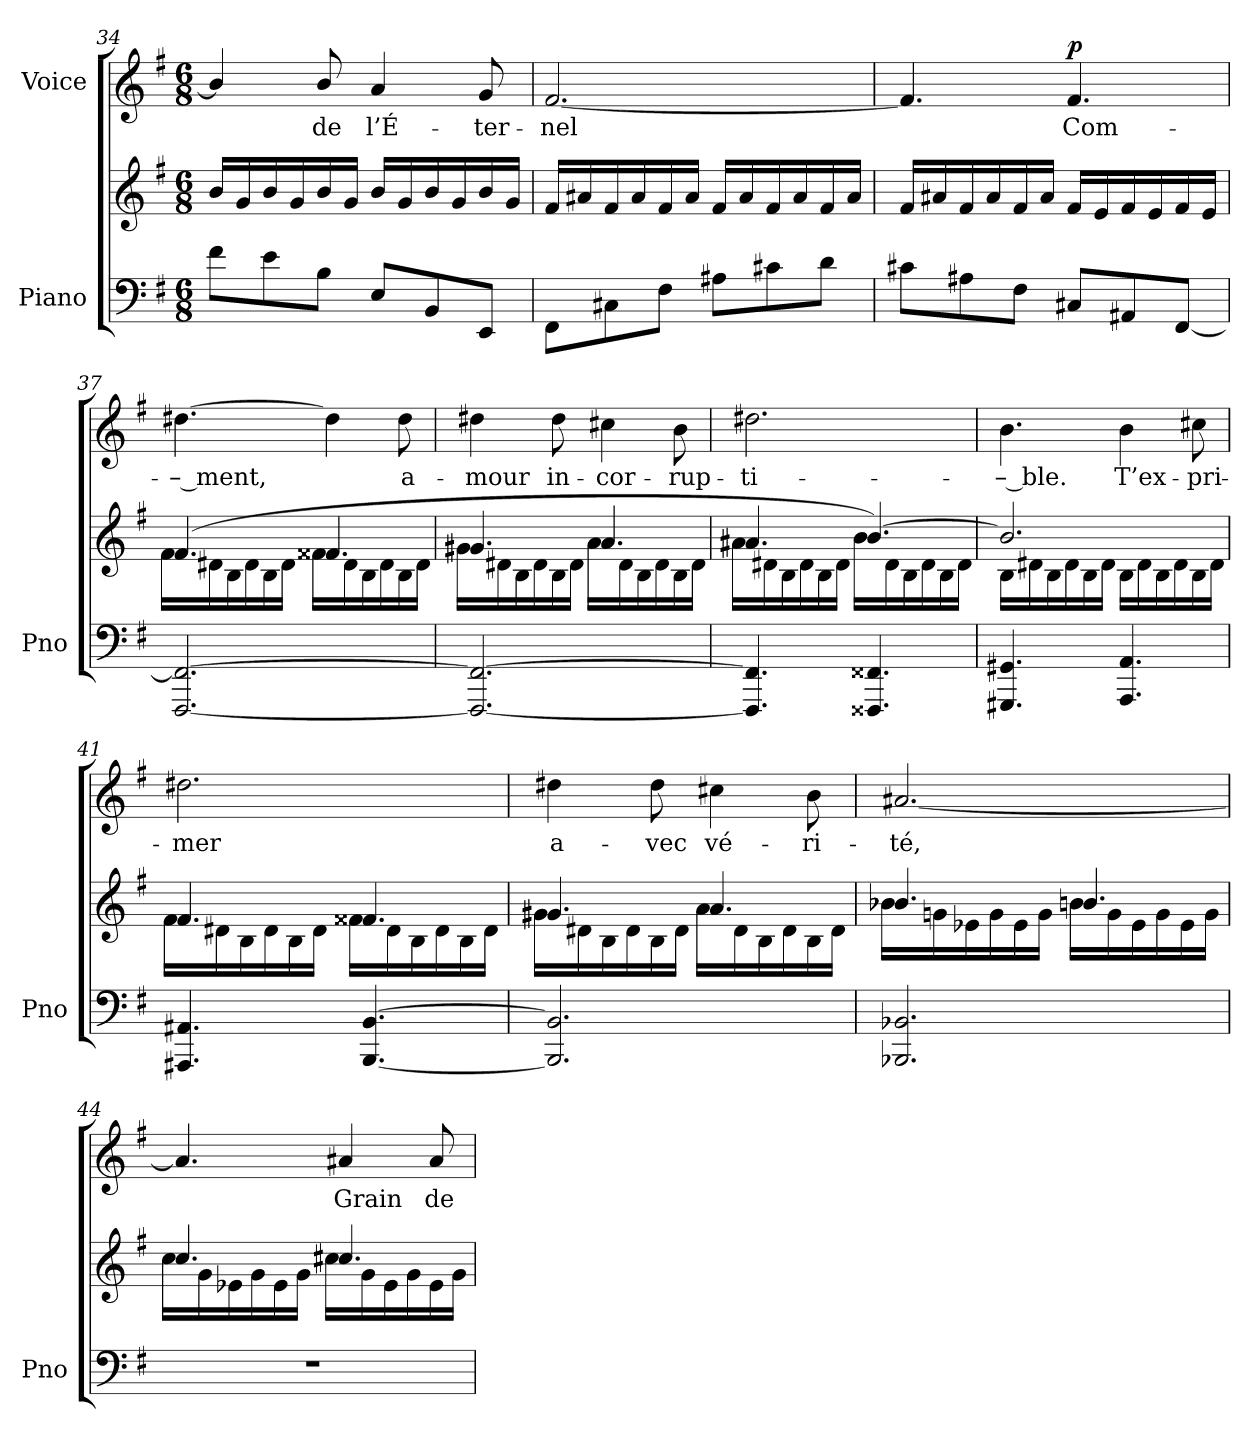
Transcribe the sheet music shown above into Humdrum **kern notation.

**kern	**kern	**kern	**text	**dynam
*part2	*part2	*part1	*part1	*part1
*staff3	*staff2	*staff1	*staff1	*staff1
*I"Piano	*	*I"Voice	*	*
*I'Pno	*	*	*	*
!!LO:PB:g=z
*clefF4	*clefG2	*clefG2	*	*
*k[f#]	*k[f#]	*k[f#]	*	*
*M6/8	*M6/8	*M6/8	*	*
=34	=34	=34	=34	=34
8f#\L	16b/LL	4b/]	.	.
.	16g/	.	.	.
8e\	16b/	.	.	.
.	16g/	.	.	.
!	!	!	!LO:LY:b	!
8B\J	16b/	8b/	de	.
.	16g/JJ	.	.	.
!	!	!	!LO:LY:b	!
8E/L	16b/LL	4a/	l’É-	.
.	16g/	.	.	.
8BB/	16b/	.	.	.
.	16g/	.	.	.
!	!	!	!LO:LY:b	!
8EE/J	16b/	8g/	-ter-	.
.	16g/JJ	.	.	.
=35	=35	=35	=35	=35
!	!	!	!LO:LY:b	!
8FF#\L	16f#/LL	[2.f#/	-nel	.
.	16a#X/	.	.	.
8C#X\	16f#/	.	.	.
.	16a#/	.	.	.
8F#\J	16f#/	.	.	.
.	16a#/JJ	.	.	.
8A#X\L	16f#/LL	.	.	.
.	16a#/	.	.	.
8c#X\	16f#/	.	.	.
.	16a#/	.	.	.
8d\J	16f#/	.	.	.
.	16a#/JJ	.	.	.
=36	=36	=36	=36	=36
8c#X\L	16f#/LL	4.f#/]	.	.
.	16a#X/	.	.	.
8A#X\	16f#/	.	.	.
.	16a#/	.	.	.
8F#\J	16f#/	.	.	.
.	16a#/JJ	.	.	.
!	!	!	!LO:LY:b	!LO:DY:a
8C#X/L	16f#/LL	4.f#/	Com-	p
.	16e/	.	.	.
8AA#X/	16f#/	.	.	.
.	16e/	.	.	.
[8FF#/J	16f#/	.	.	.
.	16e/JJ	.	.	.
!!LO:LB:g=z
=37	=37	=37	=37	=37
*	*^	*	*	*
!	!	!	!	!LO:LY:b	!
[2.FFF#/ 2.FF#/_	(>4.f#/	16f#\LL	[4.dd#X\	-– ment,	.
.	.	16d#X\	.	.	.
.	.	16B\	.	.	.
.	.	16d#\	.	.	.
.	.	16B\	.	.	.
.	.	16d#\JJ	.	.	.
.	4.f##X/	16f##X\LL	4dd#\]	.	.
.	.	16d#\	.	.	.
.	.	16B\	.	.	.
.	.	16d#\	.	.	.
!	!	!	!	!LO:LY:b	!
.	.	16B\	8dd#\	a-	.
.	.	16d#\JJ	.	.	.
=38	=38	=38	=38	=38	=38
!	!	!	!	!LO:LY:b	!
2.FFF#/_ 2.FF#/_	4.g#X/	16g#\LL	4dd#X\	-mour	.
.	.	16d#X\	.	.	.
.	.	16B\	.	.	.
.	.	16d#\	.	.	.
!	!	!	!	!LO:LY:b	!
.	.	16B\	8dd#\	in-	.
.	.	16d#\JJ	.	.	.
!	!	!	!	!LO:LY:b	!
.	4.a/	16a\LL	4cc#X\	-cor-	.
.	.	16d#\	.	.	.
.	.	16B\	.	.	.
.	.	16d#\	.	.	.
!	!	!	!	!LO:LY:b	!
.	.	16B\	8b\	-rup-	.
.	.	16d#\JJ	.	.	.
=39	=39	=39	=39	=39	=39
!	!	!	!	!LO:LY:b	!
4.FFF#/] 4.FF#/]	4.a#X/	16a#\LL	2.dd#X\	-ti-	.
.	.	16d#X\	.	.	.
.	.	16B\	.	.	.
.	.	16d#\	.	.	.
.	.	16B\	.	.	.
.	.	16d#\JJ	.	.	.
4.FFF##X/ 4.FF##X/	[4.b/)	16b\LL	.	.	.
.	.	16d#\	.	.	.
.	.	16B\	.	.	.
.	.	16d#\	.	.	.
.	.	16B\	.	.	.
.	.	16d#\JJ	.	.	.
!!LO:LB:g=z
=40	=40	=40	=40	=40	=40
!	!	!	!	!LO:LY:b	!
4.GGG#X/ 4.GG#X/	2.b/]	16B\LL	4.b\	-– ble.	.
.	.	16d#X\	.	.	.
.	.	16B\	.	.	.
.	.	16d#\	.	.	.
.	.	16B\	.	.	.
.	.	16d#\JJ	.	.	.
!	!	!	!	!LO:LY:b	!
4.AAA/ 4.AA/	.	16B\LL	4b\	T’ex-	.
.	.	16d#\	.	.	.
.	.	16B\	.	.	.
.	.	16d#\	.	.	.
!	!	!	!	!LO:LY:b	!
.	.	16B\	8cc#X\	-pri-	.
.	.	16d#\JJ	.	.	.
=41	=41	=41	=41	=41	=41
!	!	!	!	!LO:LY:b	!
4.AAA#X/ 4.AA#X/	4.f#/	16f#\LL	2.dd#X\	-mer	.
.	.	16d#X\	.	.	.
.	.	16B\	.	.	.
.	.	16d#\	.	.	.
.	.	16B\	.	.	.
.	.	16d#\JJ	.	.	.
[4.BBB/ [4.BB/	4.f##X/	16f##X\LL	.	.	.
.	.	16d#\	.	.	.
.	.	16B\	.	.	.
.	.	16d#\	.	.	.
.	.	16B\	.	.	.
.	.	16d#\JJ	.	.	.
!!LO:LB:g=z
=42	=42	=42	=42	=42	=42
!	!	!	!	!LO:LY:b	!
2.BBB/] 2.BB/]	4.g#X/	16g#\LL	4dd#X\	a-	.
.	.	16d#X\	.	.	.
.	.	16B\	.	.	.
.	.	16d#\	.	.	.
!	!	!	!	!LO:LY:b	!
.	.	16B\	8dd#\	-vec	.
.	.	16d#\JJ	.	.	.
!	!	!	!	!LO:LY:b	!
.	4.a/	16a\LL	4cc#X\	vé-	.
.	.	16d#\	.	.	.
.	.	16B\	.	.	.
.	.	16d#\	.	.	.
!	!	!	!	!LO:LY:b	!
.	.	16B\	8b\	-ri-	.
.	.	16d#\JJ	.	.	.
=43	=43	=43	=43	=43	=43
!	!	!	!	!LO:LY:b	!
2.BBB-X/ 2.BB-X/	4.b-X/	16b-\LL	[2.a#X/	-té,	.
.	.	16gn\	.	.	.
.	.	16e-X\	.	.	.
.	.	16g\	.	.	.
.	.	16e-\	.	.	.
.	.	16g\JJ	.	.	.
.	4.bn/	16b\LL	.	.	.
.	.	16g\	.	.	.
.	.	16e-\	.	.	.
.	.	16g\	.	.	.
.	.	16e-\	.	.	.
.	.	16g\JJ	.	.	.
!!LO:PB:g=z
=44	=44	=44	=44	=44	=44
2.r	4.cc/	16cc\LL	4.a#/]	.	.
.	.	16g\	.	.	.
.	.	16e-X\	.	.	.
.	.	16g\	.	.	.
.	.	16e-\	.	.	.
.	.	16g\JJ	.	.	.
!	!	!	!	!LO:LY:b	!
.	4.cc#X/	16cc#\LL	4a#X/	Grain	.
.	.	16g\	.	.	.
.	.	16e-\	.	.	.
.	.	16g\	.	.	.
!	!	!	!	!LO:LY:b	!
.	.	16e-\	8a#/	de	.
.	.	16g\JJ	.	.	.
*	*v	*v	*	*	*
=	=	=	=	=
*-	*-	*-	*-	*-
